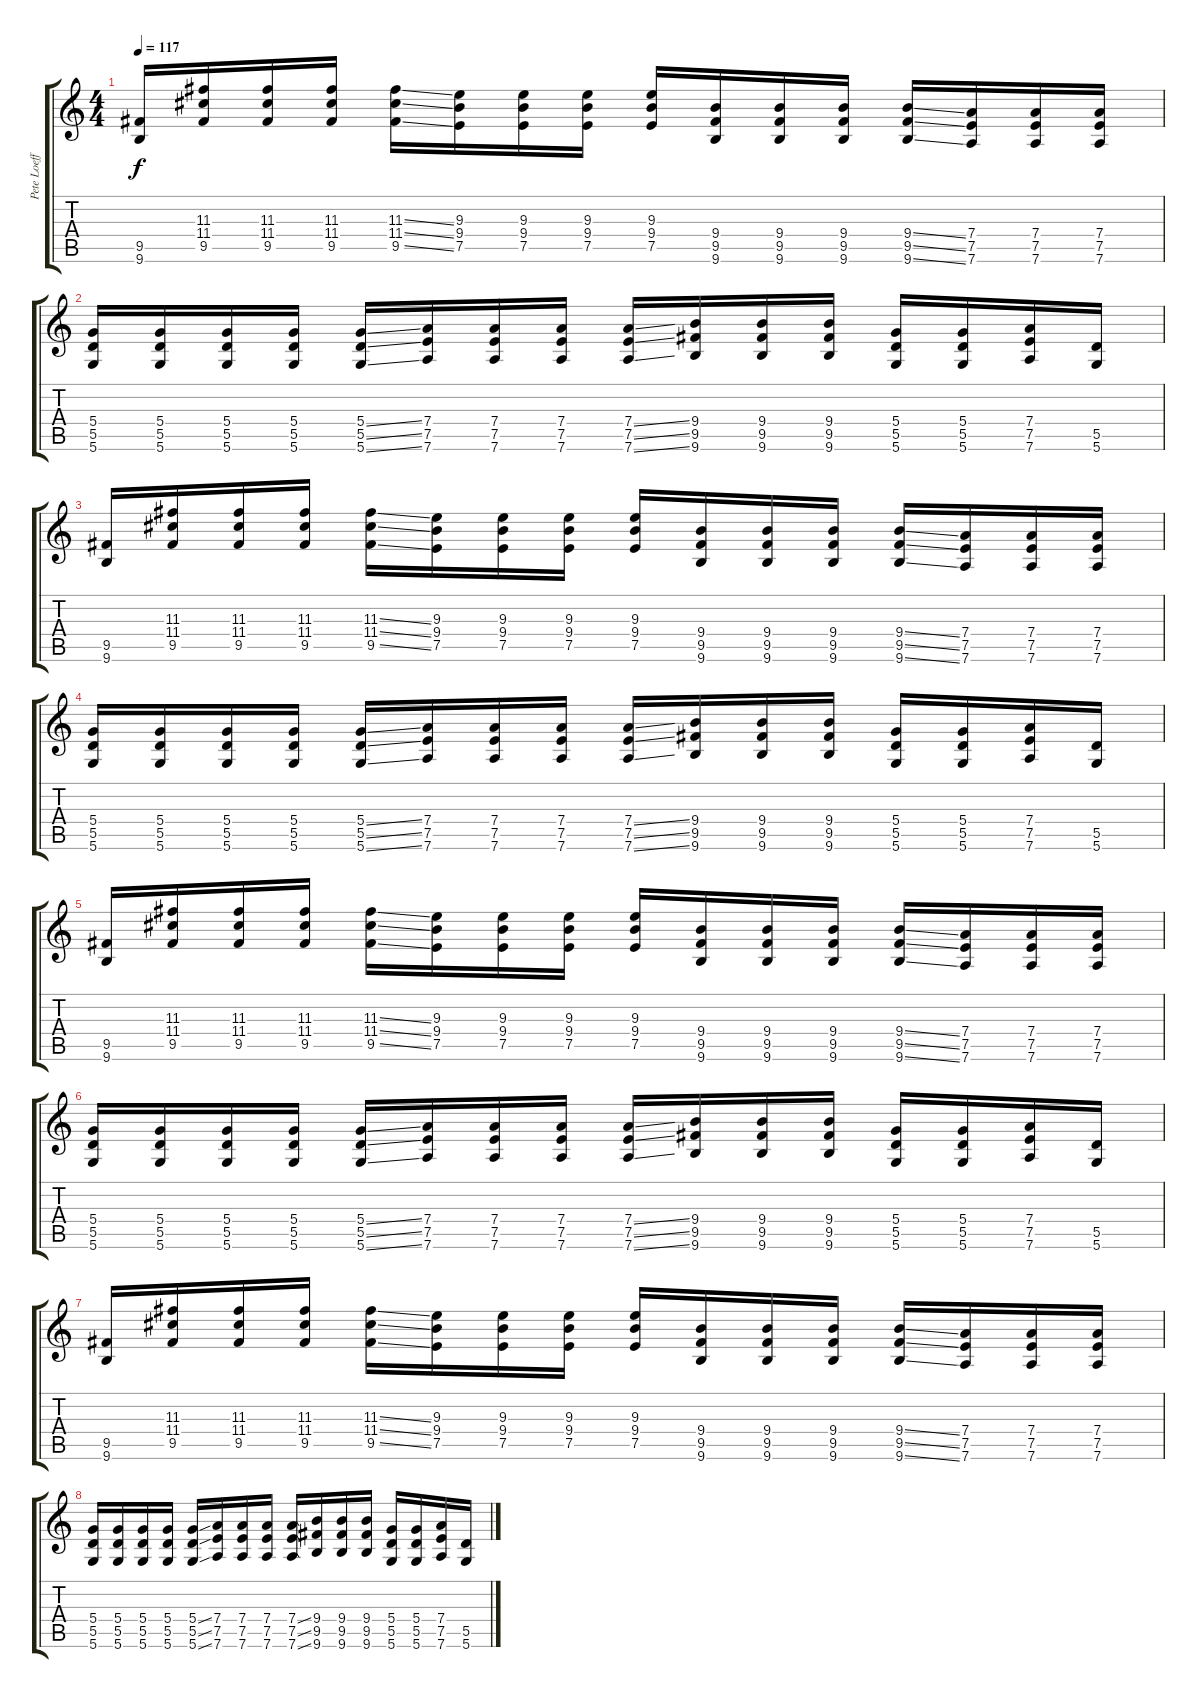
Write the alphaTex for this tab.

\track ("Pete Loeffler - Distortion Guitar(left)" "Pete Loeff") {instrument distortionguitar}
\staff {score tabs}
\tuning (E4 B3 G3 D3 A2 D2) {hide}
\ts (4 4)
\tempo 117
\clef g2
\ks c
(9.5 9.6).16{dy f} (11.3 11.4 9.5).16 (11.3 11.4 9.5).16 (11.3 11.4 9.5).16 (11.3{ss} 11.4{ss} 9.5{ss}).16 (9.3 9.4 7.5).16 (9.3 9.4 7.5).16 (9.3 9.4 7.5).16 (9.3 9.4 7.5).16 (9.4 9.5 9.6).16 (9.4 9.5 9.6).16 (9.4 9.5 9.6).16 (9.4{ss} 9.5{ss} 9.6{ss}).16 (7.4 7.5 7.6).16 (7.4 7.5 7.6).16 (7.4 7.5 7.6).16 |
(5.4 5.5 5.6).16 (5.4 5.5 5.6).16 (5.4 5.5 5.6).16 (5.4 5.5 5.6).16 (5.4{ss} 5.5{ss} 5.6{ss}).16 (7.4 7.5 7.6).16 (7.4 7.5 7.6).16 (7.4 7.5 7.6).16 (7.4{ss} 7.5{ss} 7.6{ss}).16 (9.4 9.5 9.6).16 (9.4 9.5 9.6).16 (9.4 9.5 9.6).16 (5.4 5.5 5.6).16 (5.4 5.5 5.6).16 (7.4 7.5 7.6).16 (5.5 5.6).16 |
(9.5 9.6).16 (11.3 11.4 9.5).16 (11.3 11.4 9.5).16 (11.3 11.4 9.5).16 (11.3{ss} 11.4{ss} 9.5{ss}).16 (9.3 9.4 7.5).16 (9.3 9.4 7.5).16 (9.3 9.4 7.5).16 (9.3 9.4 7.5).16 (9.4 9.5 9.6).16 (9.4 9.5 9.6).16 (9.4 9.5 9.6).16 (9.4{ss} 9.5{ss} 9.6{ss}).16 (7.4 7.5 7.6).16 (7.4 7.5 7.6).16 (7.4 7.5 7.6).16 |
(5.4 5.5 5.6).16 (5.4 5.5 5.6).16 (5.4 5.5 5.6).16 (5.4 5.5 5.6).16 (5.4{ss} 5.5{ss} 5.6{ss}).16 (7.4 7.5 7.6).16 (7.4 7.5 7.6).16 (7.4 7.5 7.6).16 (7.4{ss} 7.5{ss} 7.6{ss}).16 (9.4 9.5 9.6).16 (9.4 9.5 9.6).16 (9.4 9.5 9.6).16 (5.4 5.5 5.6).16 (5.4 5.5 5.6).16 (7.4 7.5 7.6).16 (5.5 5.6).16 |
(9.5 9.6).16 (11.3 11.4 9.5).16 (11.3 11.4 9.5).16 (11.3 11.4 9.5).16 (11.3{ss} 11.4{ss} 9.5{ss}).16 (9.3 9.4 7.5).16 (9.3 9.4 7.5).16 (9.3 9.4 7.5).16 (9.3 9.4 7.5).16 (9.4 9.5 9.6).16 (9.4 9.5 9.6).16 (9.4 9.5 9.6).16 (9.4{ss} 9.5{ss} 9.6{ss}).16 (7.4 7.5 7.6).16 (7.4 7.5 7.6).16 (7.4 7.5 7.6).16 |
(5.4 5.5 5.6).16 (5.4 5.5 5.6).16 (5.4 5.5 5.6).16 (5.4 5.5 5.6).16 (5.4{ss} 5.5{ss} 5.6{ss}).16 (7.4 7.5 7.6).16 (7.4 7.5 7.6).16 (7.4 7.5 7.6).16 (7.4{ss} 7.5{ss} 7.6{ss}).16 (9.4 9.5 9.6).16 (9.4 9.5 9.6).16 (9.4 9.5 9.6).16 (5.4 5.5 5.6).16 (5.4 5.5 5.6).16 (7.4 7.5 7.6).16 (5.5 5.6).16 |
(9.5 9.6).16 (11.3 11.4 9.5).16 (11.3 11.4 9.5).16 (11.3 11.4 9.5).16 (11.3{ss} 11.4{ss} 9.5{ss}).16 (9.3 9.4 7.5).16 (9.3 9.4 7.5).16 (9.3 9.4 7.5).16 (9.3 9.4 7.5).16 (9.4 9.5 9.6).16 (9.4 9.5 9.6).16 (9.4 9.5 9.6).16 (9.4{ss} 9.5{ss} 9.6{ss}).16 (7.4 7.5 7.6).16 (7.4 7.5 7.6).16 (7.4 7.5 7.6).16 |
(5.4 5.5 5.6).16 (5.4 5.5 5.6).16 (5.4 5.5 5.6).16 (5.4 5.5 5.6).16 (5.4{ss} 5.5{ss} 5.6{ss}).16 (7.4 7.5 7.6).16 (7.4 7.5 7.6).16 (7.4 7.5 7.6).16 (7.4{ss} 7.5{ss} 7.6{ss}).16 (9.4 9.5 9.6).16 (9.4 9.5 9.6).16 (9.4 9.5 9.6).16 (5.4 5.5 5.6).16 (5.4 5.5 5.6).16 (7.4 7.5 7.6).16 (5.5 5.6).16
